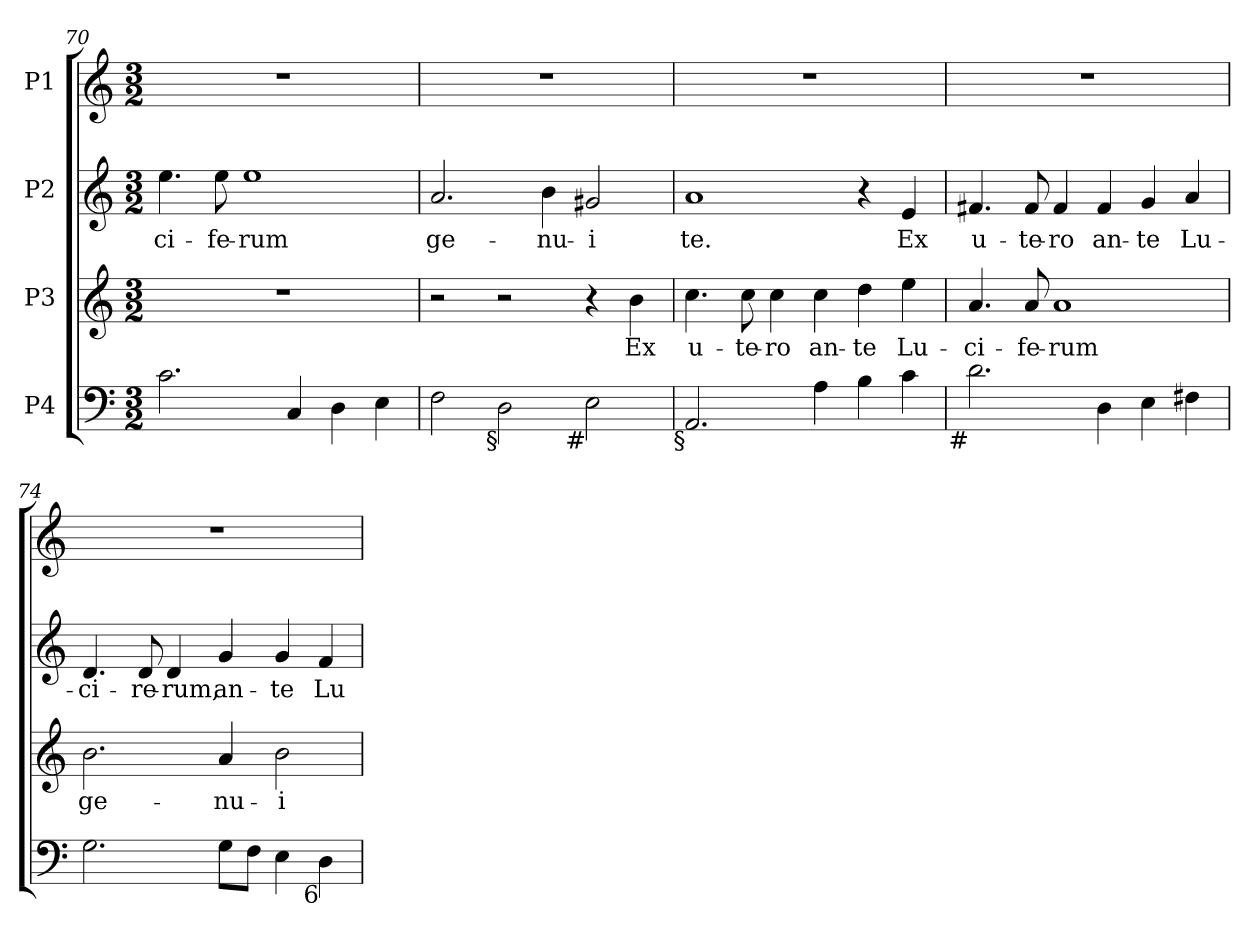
**kern	**kern	**text	**kern	**text	**kern
*part4	*part3	*part3	*part2	*part2	*part1
*staff4	*staff3	*staff3	*staff2	*staff2	*staff1
*I"P4	*I"P3	*	*I"P2	*	*I"P1
*clefF4	*clefG2	*	*clefG2	*	*clefG2
*k[]	*k[]	*	*k[]	*	*k[]
*C:	*C:	*	*C:	*	*C:
*M3/2	*M3/2	*	*M3/2	*	*M3/2
=70	=70	=70	=70	=70	=70
!	!LO:N:vis=1	!	!	!	!
!	!	!	!	!LO:LY:b:color=#000000	!LO:N:vis=1
2.ci\	1.r	.	4.eei\	-ci-	1.r
!	!	!	!	!LO:LY:b:color=#000000	!
.	.	.	8eei\	-fe-	.
!	!	!	!	!LO:LY:b:color=#000000	!
.	.	.	1eei	-rum	.
4Ci/	.	.	.	.	.
4Di\	.	.	.	.	.
4Ei\	.	.	.	.	.
=71	=71	=71	=71	=71	=71
!	!	!	!	!LO:LY:b:color=#000000	!LO:N:vis=1
2Fi\	2r	.	2.ai/	ge-	1.r
!LO:TX:b:rj:t=§	!	!	!	!	!
2Di\	2r	.	.	.	.
!	!	!	!	!LO:LY:b:color=#000000	!
.	.	.	4bi\	-nu-	.
!LO:TX:b:rj:t=#	!	!	!	!	!
!	!	!	!	!LO:LY:b:color=#000000	!
2Ei\	4r	.	2g#Xi/	-i	.
!	!	!LO:LY:b:color=#000000	!	!	!
.	4bi\	Ex	.	.	.
=72	=72	=72	=72	=72	=72
!	!	!LO:LY:b:color=#000000	!	!	!
!LO:TX:b:rj:t=§	!	!	!	!	!
!	!	!	!	!LO:LY:b:color=#000000	!LO:N:vis=1
2.AAi/	4.cci\	u-	1ai	te.	1.r
!	!	!LO:LY:b:color=#000000	!	!	!
.	8cci\	-te-	.	.	.
!	!	!LO:LY:b:color=#000000	!	!	!
.	4cci\	-ro	.	.	.
!	!	!LO:LY:b:color=#000000	!	!	!
4Ai\	4cci\	an-	.	.	.
!	!	!LO:LY:b:color=#000000	!	!	!
4Bi\	4ddi\	-te	4r	.	.
!	!	!LO:LY:b:color=#000000	!	!	!
!	!	!	!	!LO:LY:b:color=#000000	!
4ci\	4eei\	Lu-	4ei/	Ex	.
!!LO:PB:g=z
=73	=73	=73	=73	=73	=73
!	!	!LO:LY:b:color=#000000	!	!	!
!LO:TX:b:rj:t=#	!	!	!	!	!
!	!	!	!	!LO:LY:b:color=#000000	!LO:N:vis=1
2.di\	4.ai/	-ci-	4.f#Xi/	u-	1.r
!	!	!LO:LY:b:color=#000000	!	!	!
!	!	!	!	!LO:LY:b:color=#000000	!
.	8ai/	-fe-	8f#i/	-te-	.
!	!	!LO:LY:b:color=#000000	!	!	!
!	!	!	!	!LO:LY:b:color=#000000	!
.	1ai	-rum	4f#i/	-ro	.
!	!	!	!	!LO:LY:b:color=#000000	!
4Di\	.	.	4f#i/	an-	.
!	!	!	!	!LO:LY:b:color=#000000	!
4Ei\	.	.	4gi/	-te	.
!	!	!	!	!LO:LY:b:color=#000000	!
4F#Xi\	.	.	4ai/	Lu-	.
=74	=74	=74	=74	=74	=74
!	!	!LO:LY:b:color=#000000	!	!	!
!	!	!	!	!LO:LY:b:color=#000000	!LO:N:vis=1
2.Gi\	2.bi\	ge-	4.di/	-ci-	1.r
!	!	!	!	!LO:LY:b:color=#000000	!
.	.	.	8di/	-re-	.
!	!	!	!	!LO:LY:b:color=#000000	!
.	.	.	4di/	-rum,	.
!	!	!LO:LY:b:color=#000000	!	!	!
!	!	!	!	!LO:LY:b:color=#000000	!
8Gi\L	4ai/	-nu-	4gi/	an-	.
8Fi\J	.	.	.	.	.
!	!	!LO:LY:b:color=#000000	!	!	!
!	!	!	!	!LO:LY:b:color=#000000	!
4Ei\	2bi\	-i	4gi/	-te	.
!LO:TX:b:rj:t=6	!	!	!	!	!
!	!	!	!	!LO:LY:b:color=#000000	!
4Di\	.	.	4fi/	Lu-	.
=	=	=	=	=	=
*-	*-	*-	*-	*-	*-
